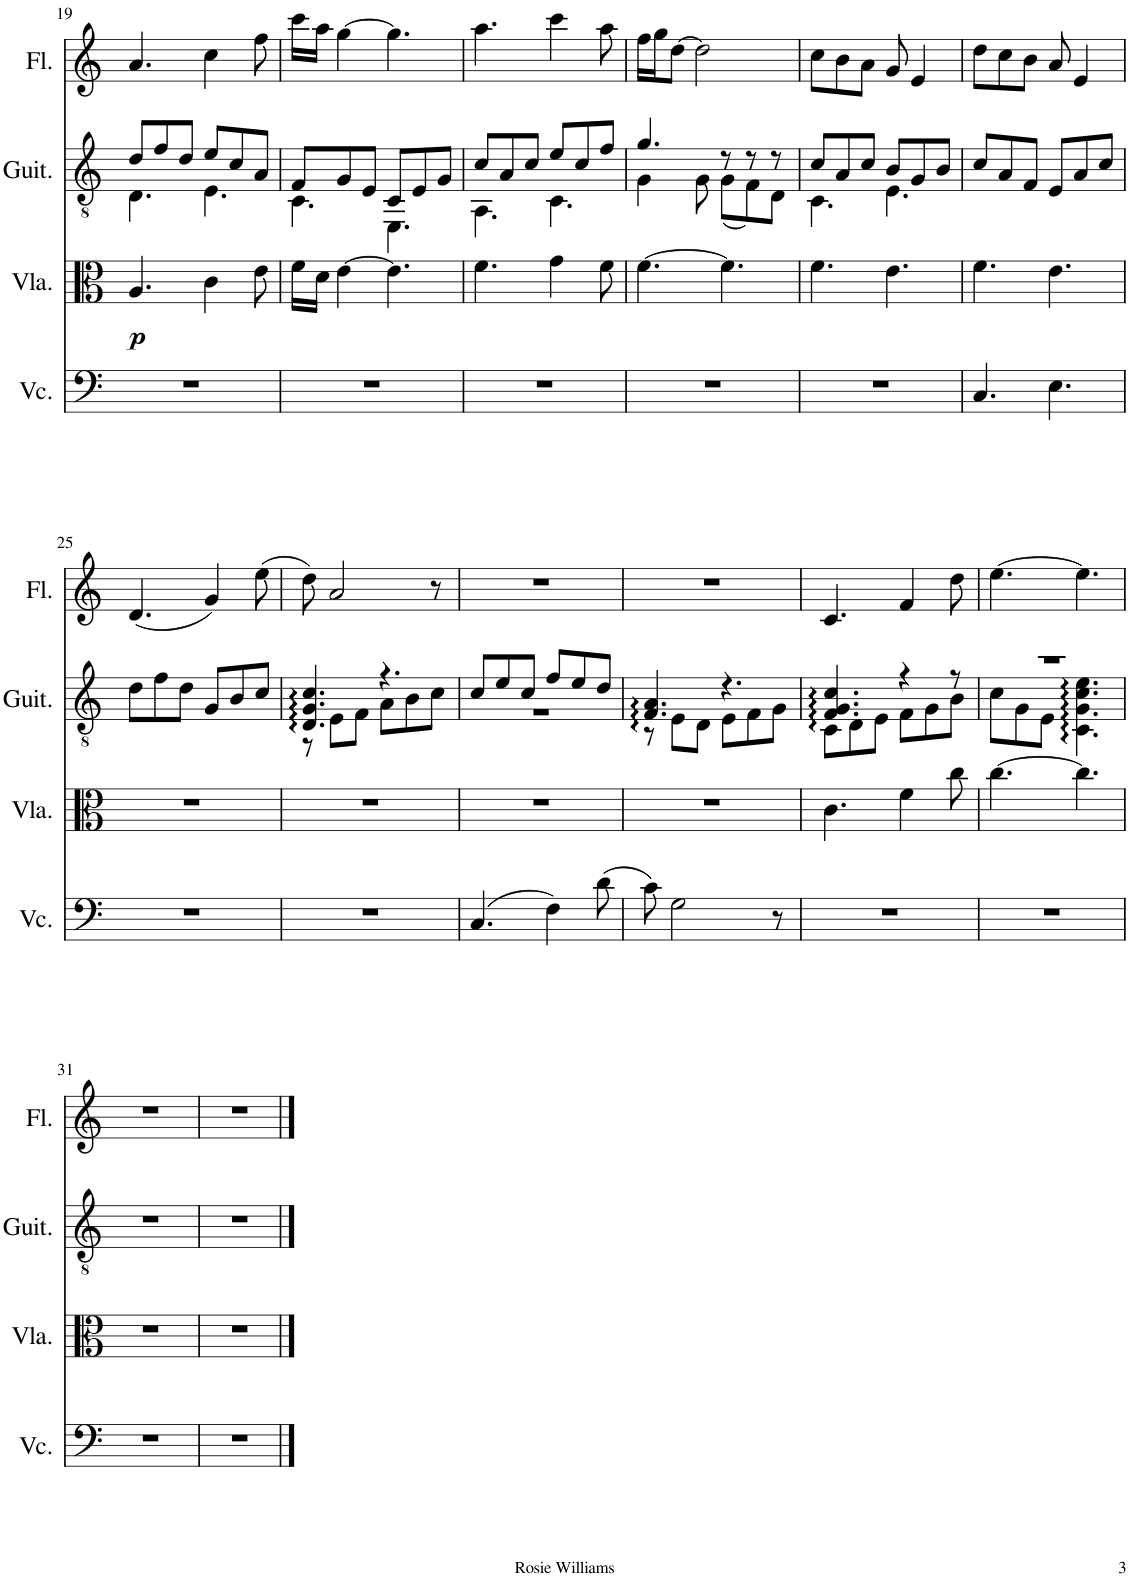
**kern	**kern	**dynam	**kern	**kern
*part4	*part3	*part3	*part2	*part1
*staff4	*staff3	*staff3	*staff2	*staff1
*I"Violoncello	*I"Viola	*	*I"Classical Guitar	*I"Flute
*I'Vc.	*I'Vla.	*	*I'Guit.	*I'Fl.
!!LO:PB:g=z
*clefF4	*clefC3	*	*clefGv2	*clefG2
*k[]	*k[]	*	*k[]	*k[]
*M6/8	*M6/8	*	*M6/8	*M6/8
=19	=19	=19	=19	=19
*	*	*	*^	*
!	!	!LO:DY:b	!	!	!
2.r	4.A/	p	8d/L	4.D\	4.a/
.	.	.	8f/	.	.
.	.	.	8d/J	.	.
.	4c\	.	8e/L	4.E\	4cc\
.	.	.	8c/	.	.
.	8e\	.	8A/J	.	8ff\
=20	=20	=20	=20	=20	=20
2.r	16f\LL	.	8F/L	4.C\	16ccc\LL
.	16d\JJ	.	.	.	16aa\JJ
.	[4e\	.	8G/	.	[4gg\
.	.	.	8E/J	.	.
.	4.e\]	.	8C/L	4.EE\	4.gg\]
.	.	.	8E/	.	.
.	.	.	8G/J	.	.
=21	=21	=21	=21	=21	=21
2.r	4.f\	.	8c/L	4.AA\	4.aa\
.	.	.	8A/	.	.
.	.	.	8c/J	.	.
.	4g\	.	8e/L	4.C\	4ccc\
.	.	.	8c/	.	.
.	8f\	.	8f/J	.	8aa\
=22	=22	=22	=22	=22	=22
2.r	[4.f\	.	4.g/	4G\	16ff\LL
.	.	.	.	.	16gg\J
.	.	.	.	.	[8dd\J
.	.	.	.	8G\	2dd\]
.	4.f\]	.	8r	(<8G\L	.
.	.	.	8r	8F\)	.
.	.	.	8r	8D\J	.
=23	=23	=23	=23	=23	=23
2.r	4.f\	.	8c/L	4.C\	8cc\L
.	.	.	8A/	.	8b\
.	.	.	8c/J	.	8a\J
.	4.e\	.	8B/L	4.E\	8g/
.	.	.	8G/	.	4e/
.	.	.	8B/J	.	.
*	*	*	*v	*v	*
=24	=24	=24	=24	=24
4.C/	4.f\	.	8c/L	8dd\L
.	.	.	8A/	8cc\
.	.	.	8F/J	8b\J
4.E\	4.e\	.	8E/L	8a/
.	.	.	8A/	4e/
.	.	.	8c/J	.
!!LO:LB:g=z
=25	=25	=25	=25	=25
2.r	2.r	.	8d\L	(<4.d/
.	.	.	8f\	.
.	.	.	8d\J	.
.	.	.	8G/L	4g/)
.	.	.	8B/	.
.	.	.	8c/J	(>8ee\
=26	=26	=26	=26	=26
*	*	*	*^	*
2.r	2.r	.	4.D/ 4.G/ 4.c/	8r	8dd\)
.	.	.	.	8E\L	2a/
.	.	.	.	8F\J	.
.	.	.	4.r	8A\L	.
.	.	.	.	8B\	.
.	.	.	.	8c\J	8r
=27	=27	=27	=27	=27	=27
(>4.C/	2.r	.	8c/L	2.r	2.r
.	.	.	8e/	.	.
.	.	.	8c/J	.	.
4F\)	.	.	8f/L	.	.
.	.	.	8e/	.	.
(>8d\	.	.	8d/J	.	.
=28	=28	=28	=28	=28	=28
8c\)	2.r	.	4.F/ 4.A/	8r	2.r
2G\	.	.	.	8E\L	.
.	.	.	.	8D\J	.
.	.	.	4.r	8E\L	.
.	.	.	.	8F\	.
8r	.	.	.	8G\J	.
=29	=29	=29	=29	=29	=29
2.r	4.c\	.	4.F/ 4.G/ 4.c/	8C\L	4.c/
.	.	.	.	8D\	.
.	.	.	.	8E\J	.
.	4f\	.	4r	8F\L	4f/
.	.	.	.	8G\	.
.	8cc\	.	8r	8B\J	8dd\
=30	=30	=30	=30	=30	=30
2.r	[4.cc\	.	2.r	8c\L	[4.ee\
.	.	.	.	8G\	.
.	.	.	.	8E\J	.
.	4.cc\]	.	.	4.C\ 4.G\ 4.c\ 4.e\	4.ee\]
*	*	*	*v	*v	*
!!LO:LB:g=z
=31	=31	=31	=31	=31
2.r	2.r	.	2.r	2.r
=32	=32	=32	=32	=32
2.r	2.r	.	2.r	2.r
==	==	==	==	==
*-	*-	*-	*-	*-
